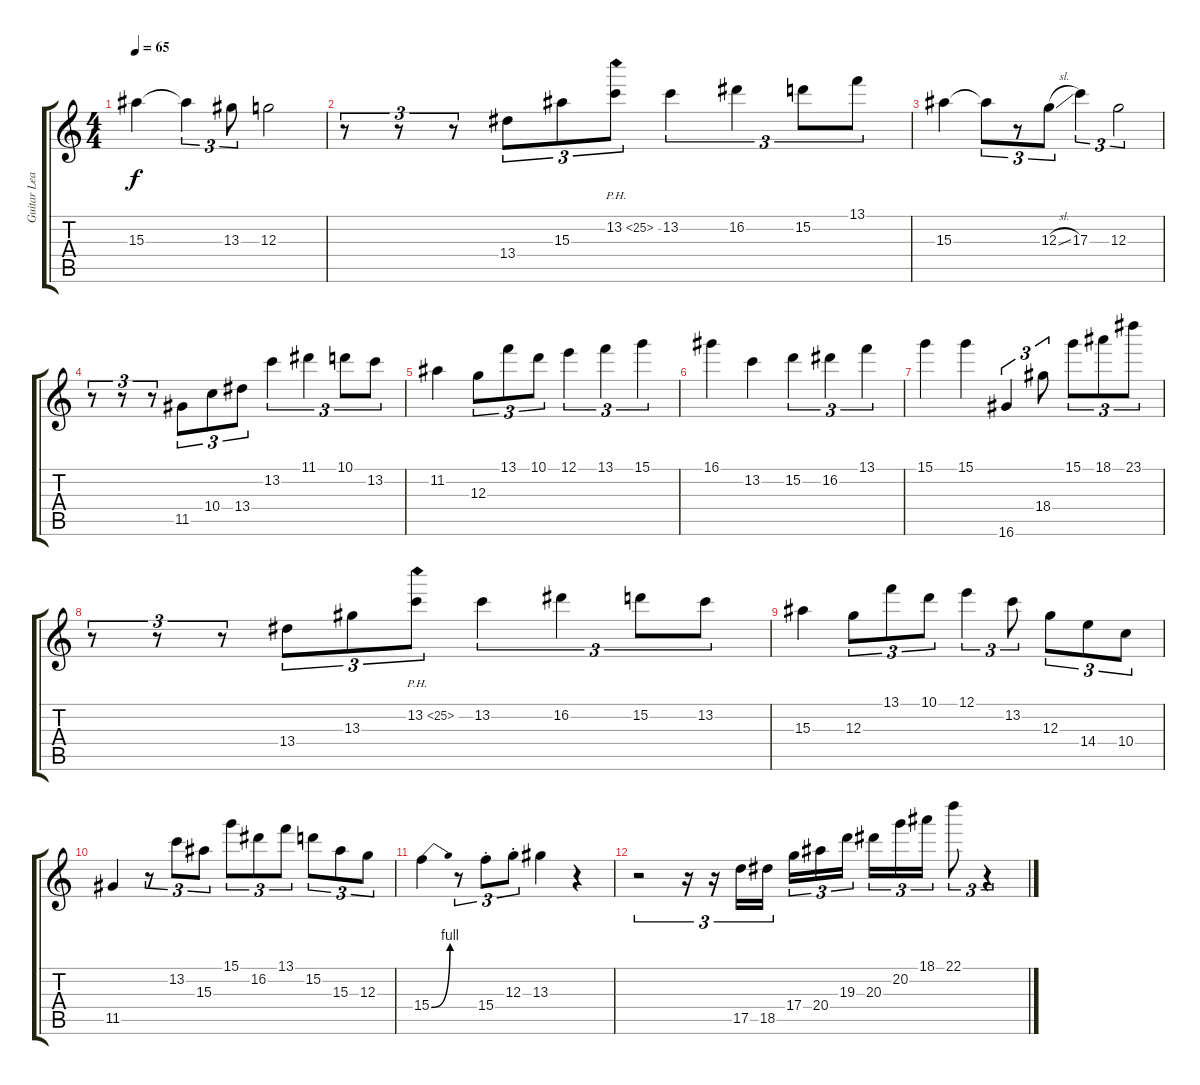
\track ("Guitar Lead" "Guitar Lea") {instrument distortionguitar}
\staff {score tabs}
\tuning (E4 B3 G3 D3 A2 E2) {hide}
\ts (4 4)
\tempo 65
\clef g2
\ks c
15.3.4{dy f} 15.3{t}.4{tu (3 2)} 13.3.8{tu (3 2)} 12.3.2 |
r.8{tu (3 2)} r.8{tu (3 2)} r.8{tu (3 2)} 13.4.8{tu (3 2)} 15.3.8{tu (3 2)} 13.2{ph 12}.8{tu (3 2)} 13.2.4{tu (3 2)} 16.2.4{tu (3 2)} 15.2.8{tu (3 2)} 13.1.8{tu (3 2)} |
15.3.4 15.3{t}.8{tu (3 2)} r.8{tu (3 2)} 12.3{sl}.8{tu (3 2)} 17.3.4{tu (3 2)} 12.3.2{tu (3 2)} |
r.8{tu (3 2)} r.8{tu (3 2)} r.8{tu (3 2)} 11.5.8{tu (3 2)} 10.4.8{tu (3 2)} 13.4.8{tu (3 2)} 13.2.4{tu (3 2)} 11.1.4{tu (3 2)} 10.1.8{tu (3 2)} 13.2.8{tu (3 2)} |
11.2.4 12.3.8{tu (3 2)} 13.1.8{tu (3 2)} 10.1.8{tu (3 2)} 12.1.4{tu (3 2)} 13.1.4{tu (3 2)} 15.1.4{tu (3 2)} |
16.1.4 13.2.4 15.2.4{tu (3 2)} 16.2.4{tu (3 2)} 13.1.4{tu (3 2)} |
15.1.4 15.1.4 16.6.4{tu (3 2)} 18.4.8{tu (3 2)} 15.1.8{tu (3 2)} 18.1.8{tu (3 2)} 23.1.8{tu (3 2)} |
r.8{tu (3 2)} r.8{tu (3 2)} r.8{tu (3 2)} 13.4.8{tu (3 2)} 13.3.8{tu (3 2)} 13.2{ph 12}.8{tu (3 2)} 13.2.4{tu (3 2)} 16.2.4{tu (3 2)} 15.2.8{tu (3 2)} 13.2.8{tu (3 2)} |
15.3.4 12.3.8{tu (3 2)} 13.1.8{tu (3 2)} 10.1.8{tu (3 2)} 12.1.4{tu (3 2)} 13.2.8{tu (3 2)} 12.3.8{tu (3 2)} 14.4.8{tu (3 2)} 10.4.8{tu (3 2)} |
11.5.4 r.8{tu (3 2)} 13.2.8{tu (3 2)} 15.3.8{tu (3 2)} 15.1.8{tu (3 2)} 16.2.8{tu (3 2)} 13.1.8{tu (3 2)} 15.2.8{tu (3 2)} 15.3.8{tu (3 2)} 12.3.8{tu (3 2)} |
15.4{be (bend 0 0 60 4)}.4 r.8{tu (3 2)} 15.4{st}.8{tu (3 2)} 12.3{st}.8{tu (3 2)} 13.3.4 r.4 |
r.2{tu (3 2)} r.16{tu (3 2)} r.16{tu (3 2)} 17.5.16{tu (3 2)} 18.5.16{tu (3 2)} 17.4.16{tu (3 2)} 20.4.16{tu (3 2)} 19.3.16{tu (3 2) beam splitsecondary} 20.3.16{tu (3 2)} 20.2.16{tu (3 2)} 18.1.16{tu (3 2)} 22.1.8{tu (3 2)} r.4{tu (3 2)}
